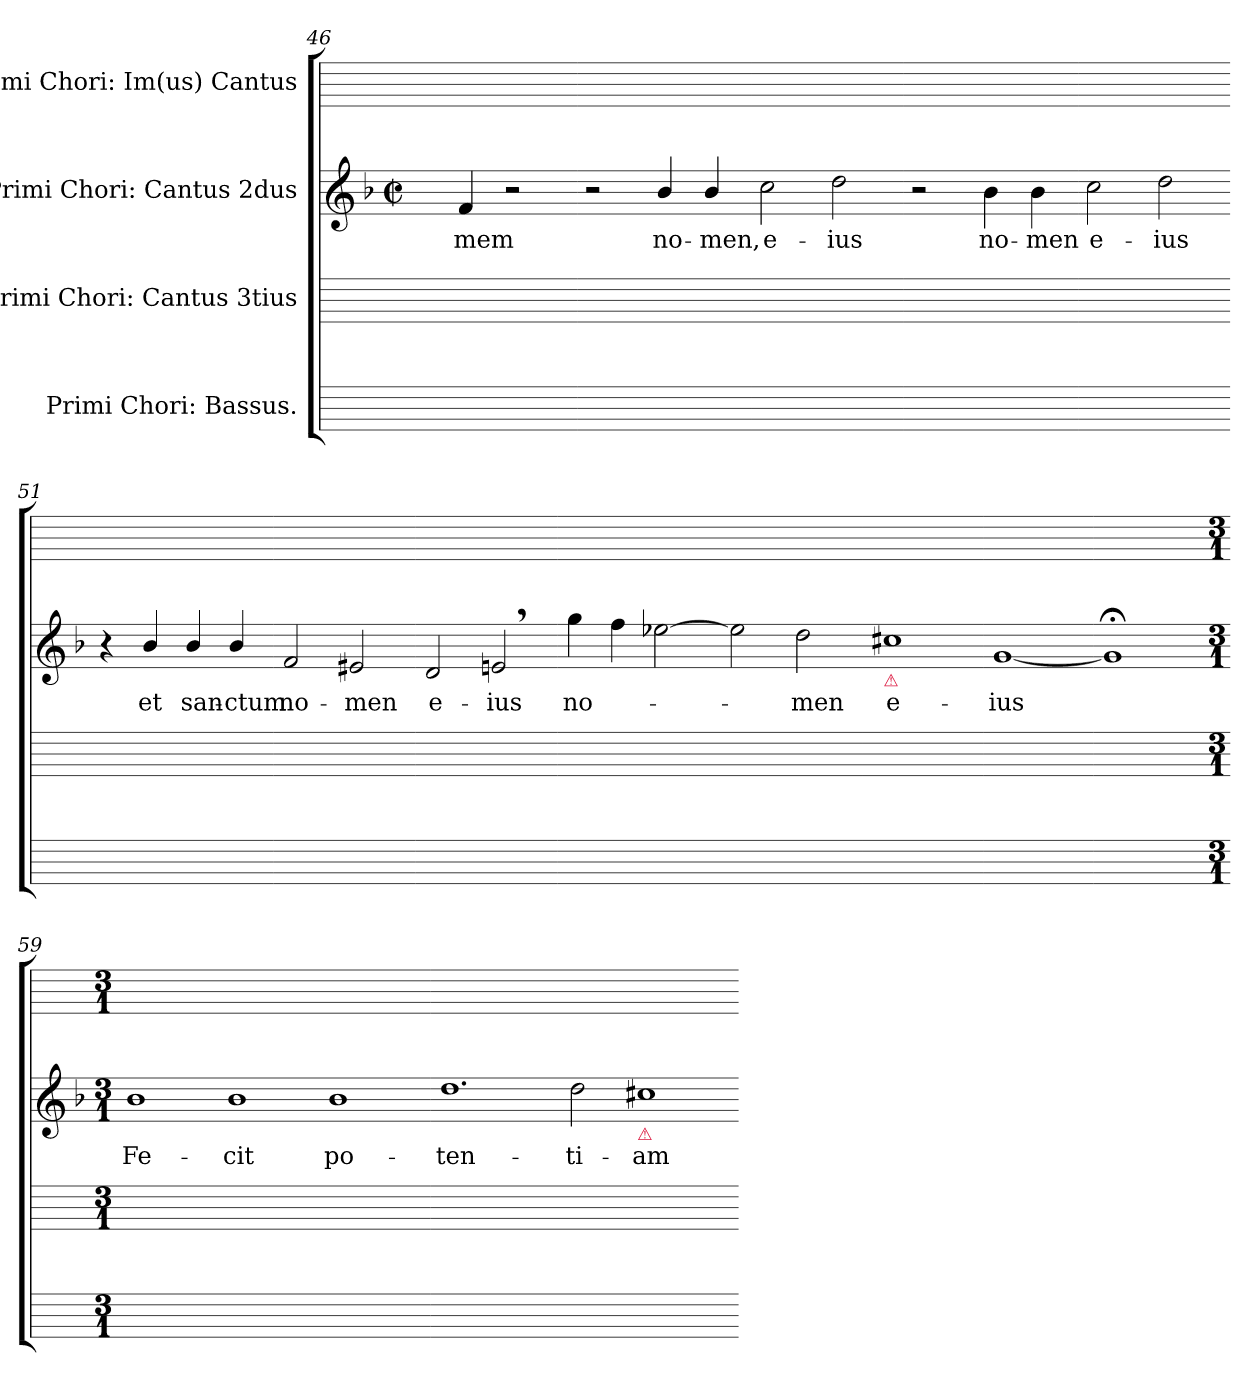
**kern	**kern	**kern	**text	**kern
*part4	*part3	*part2	*part2	*part1
*staff4	*staff3	*staff2	*staff2	*staff1
*I"Primi Chori: Bassus.	*I"Primi Chori: Cantus 3tius	*I"Primi Chori: Cantus 2dus	*	*I"Primi Chori: Im(us) Cantus
*	*	*clefG2	*	*
*	*	*k[b-]	*	*
*	*	*M2/2	*	*
*	*	*met(c|)	*	*
=46	=46	=46	=46	=46
1ryy	1ryy	4ryy	.	1ryy
!	!	!	!LO:LY:i	!
.	.	4f/	-mem	.
.	.	2r	.	.
=47-	=47-	=47-	=47-	=47-
1ryy	1ryy	2r	.	1ryy
.	.	4b-/	no-	.
.	.	4b-/	-men,	.
=48-	=48-	=48-	=48-	=48-
1ryy	1ryy	2cc\	e-	1ryy
.	.	2dd\	-ius	.
=49-	=49-	=49-	=49-	=49-
1ryy	1ryy	2r	.	1ryy
.	.	4b-\	no-	.
.	.	4b-\	-men	.
=50-	=50-	=50-	=50-	=50-
1ryy	1ryy	2cc\	e-	1ryy
.	.	2dd\	-ius	.
=51-	=51-	=51-	=51-	=51-
1ryy	1ryy	4r	.	1ryy
.	.	4b-/	et	.
.	.	4b-/	san-	.
.	.	4b-/	-ctum	.
=52-	=52-	=52-	=52-	=52-
1ryy	1ryy	2f/	no-	1ryy
.	.	2e#X/	-men	.
=53-	=53-	=53-	=53-	=53-
1ryy	1ryy	2d/	e-	1ryy
.	.	2en,/	-ius	.
=54-	=54-	=54-	=54-	=54-
1ryy	1ryy	4gg\	no-	1ryy
.	.	4ff\	.	.
.	.	[2ee-X\	.	.
=55-	=55-	=55-	=55-	=55-
1ryy	1ryy	2ee-\]	.	1ryy
.	.	2dd\	-men	.
=56-	=56-	=56-	=56-	=56-
!	!	!LO:TX:b:color=crimson:t=⚠	!	!
1ryy	1ryy	1cc#X	e-	1ryy
=57-	=57-	=57-	=57-	=57-
1ryy	1ryy	[1g	-ius	1ryy
=58-	=58-	=58-	=58-	=58-
1ryy	1ryy	1g;<]	.	1ryy
=59-	=59-	=59-	=59-	=59-
*M3/1	*M3/1	*M3/1	*	*M3/1
0.ryy	0.ryy	1b-	Fe-	0.ryy
.	.	1b-	-cit	.
.	.	1b-	po-	.
=60-	=60-	=60-	=60-	=60-
0.ryy	0.ryy	1.dd	-ten-	0.ryy
.	.	2dd\	-ti-	.
!	!	!LO:TX:b:color=crimson:t=⚠	!	!
.	.	1cc#X	-am	.
=-	=-	=-	=-	=-
*-	*-	*-	*-	*-
